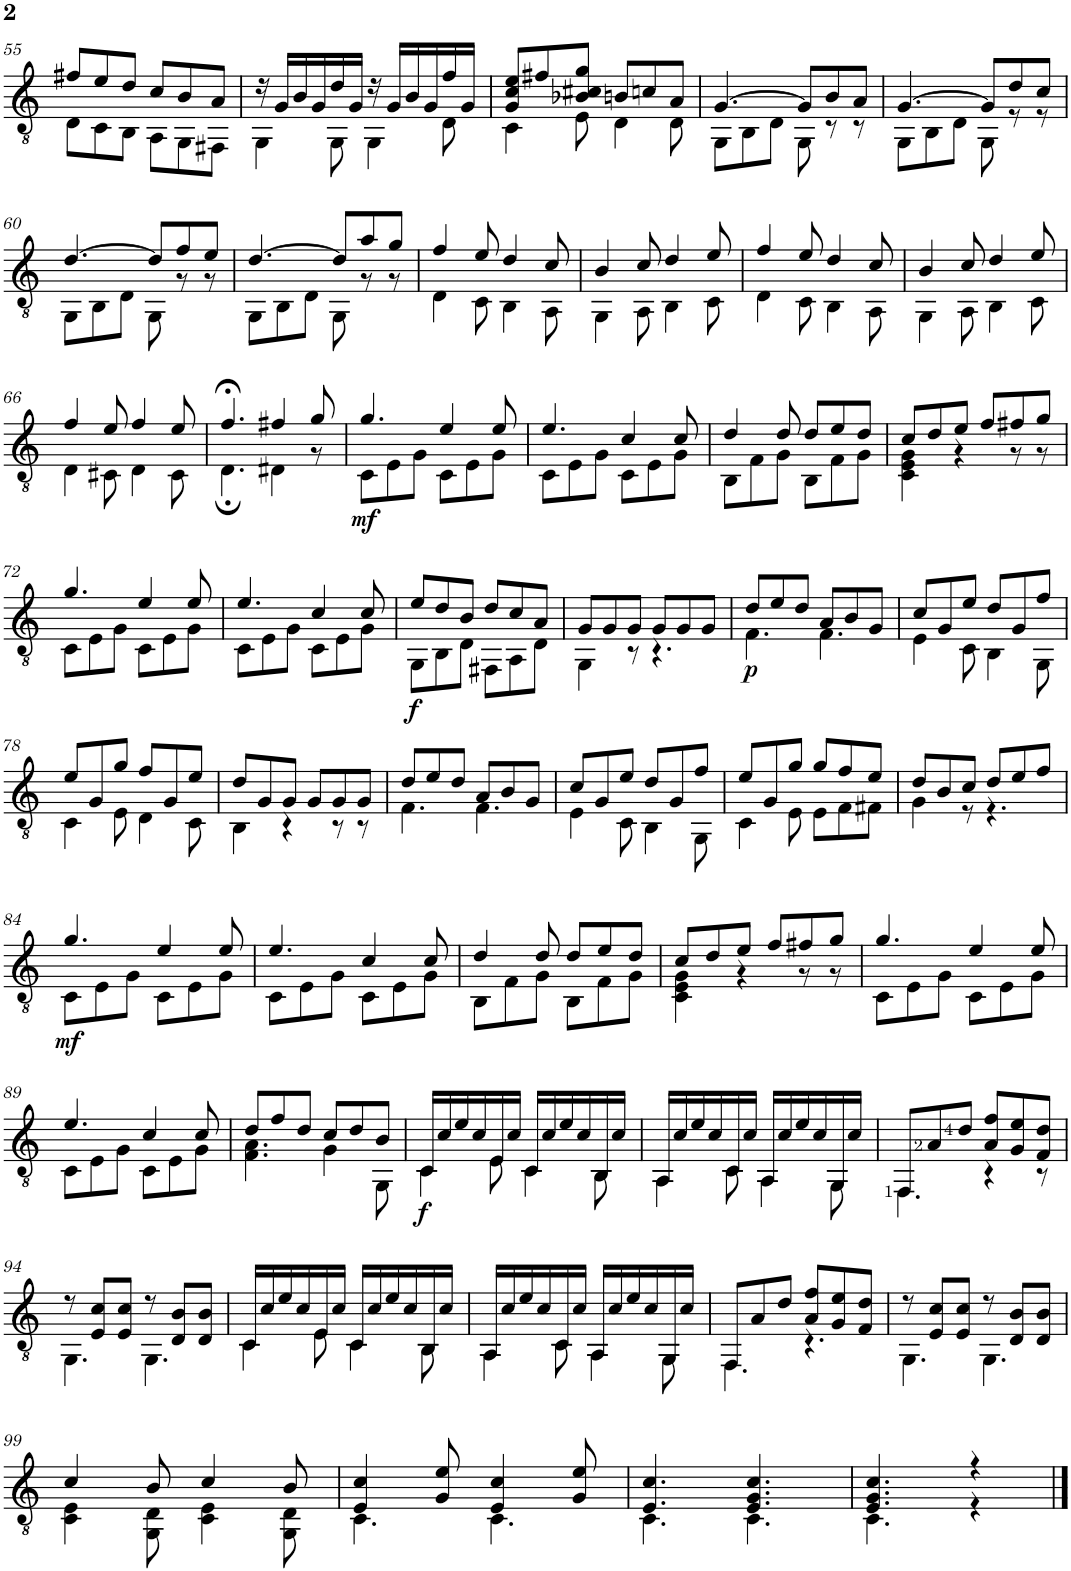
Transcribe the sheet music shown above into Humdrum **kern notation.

**kern	**dynam
*part1	*part1
*staff1	*staff1
*I"Classical Guitar	*
*I'Guit.	*
!!LO:PB:g=z
*clefGv2	*
*k[]	*
*C:	*
*M6/8	*
=55	=55
*^	*
8f#X/L	8D\L	.
8e/	8C\	.
8d/J	8BB\J	.
8c/L	8AA\L	.
8B/	8GG\	.
8A/J	8FF#X\J	.
=56	=56	=56
16r	4GG\	.
16G/LL	.	.
16B/	.	.
16G/	.	.
16d/	8GG\	.
16G/JJ	.	.
16r	4GG\	.
16G/LL	.	.
16B/	.	.
16G/	.	.
16f/	8D\	.
16G/JJ	.	.
=57	=57	=57
8G/ 8c/ 8e/L	4C\	.
8f#X/	.	.
8B-X/ 8c#X/ 8g/J	8E\	.
8Bn/L	4D\	.
8cn/	.	.
8A/J	8D\	.
=58	=58	=58
[4.G/	8GG\L	.
.	8BB\	.
.	8D\J	.
8G/L]	8GG\	.
8B/	8r	.
8A/J	8r	.
=59	=59	=59
[>4.G/	8GG\L	.
.	8BB\	.
.	8D\J	.
8G/L]	8GG\	.
8d/	8r	.
8c/J	8r	.
!!LO:LB:g=z	!!
=60	=60	=60
[>4.d/	8GG\L	.
.	8BB\	.
.	8D\J	.
8d/L]	8GG\	.
8f/	8r	.
8e/J	8r	.
=61	=61	=61
[>4.d/	8GG\L	.
.	8BB\	.
.	8D\J	.
8d/L]	8GG\	.
8a/	8r	.
8g/J	8r	.
=62	=62	=62
4f/	4D\	.
8e/	8C\	.
4d/	4BB\	.
8c/	8AA\	.
=63	=63	=63
4B/	4GG\	.
8c/	8AA\	.
4d/	4BB\	.
8e/	8C\	.
=64	=64	=64
4f/	4D\	.
8e/	8C\	.
4d/	4BB\	.
8c/	8AA\	.
=65	=65	=65
4B/	4GG\	.
8c/	8AA\	.
4d/	4BB\	.
8e/	8C\	.
!!LO:LB:g=z	!!
=66	=66	=66
4f/	4D\	.
8e/	8C#X\	.
4f/	4D\	.
8e/	8C#\	.
=67	=67	=67
4.f;</	4.D;\	.
4f#X/	4D#X\	.
8g/	8r	.
=68	=68	=68
!	!	!LO:DY:b
4.g/	8C\L	mf
.	8E\	.
.	8G\J	.
4e/	8C\L	.
.	8E\	.
8e/	8G\J	.
=69	=69	=69
4.e/	8C\L	.
.	8E\	.
.	8G\J	.
4c/	8C\L	.
.	8E\	.
8c/	8G\J	.
=70	=70	=70
4d/	8BB\L	.
.	8F\	.
8d/	8G\J	.
8d/L	8BB\L	.
8e/	8F\	.
8d/J	8G\J	.
=71	=71	=71
8c/L	4C\ 4E\ 4G\	.
8d/	.	.
8e/J	4r	.
8f/L	.	.
8f#X/	8r	.
8g/J	8r	.
!!LO:LB:g=z	!!
=72	=72	=72
4.g/	8C\L	.
.	8E\	.
.	8G\J	.
4e/	8C\L	.
.	8E\	.
8e/	8G\J	.
=73	=73	=73
4.e/	8C\L	.
.	8E\	.
.	8G\J	.
4c/	8C\L	.
.	8E\	.
8c/	8G\J	.
=74	=74	=74
!	!	!LO:DY:b
8e/L	8GG\L	f
8d/	8BB\	.
8B/J	8D\J	.
8d/L	8FF#X\L	.
8c/	8AA\	.
8A/J	8D\J	.
=75	=75	=75
8G/L	4GG\	.
8G/	.	.
8G/J	8r	.
8G/L	4.r	.
8G/	.	.
8G/J	.	.
=76	=76	=76
!	!	!LO:DY:b
8d/L	4.F\	p
8e/	.	.
8d/J	.	.
8A/L	4.F\	.
8B/	.	.
8G/J	.	.
=77	=77	=77
8c/L	4E\	.
8G/	.	.
8e/J	8C\	.
8d/L	4BB\	.
8G/	.	.
8f/J	8GG\	.
!!LO:LB:g=z	!!
=78	=78	=78
8e/L	4C\	.
8G/	.	.
8g/J	8E\	.
8f/L	4D\	.
8G/	.	.
8e/J	8C\	.
=79	=79	=79
8d/L	4BB\	.
8G/	.	.
8G/J	4r	.
8G/L	.	.
8G/	8r	.
8G/J	8r	.
=80	=80	=80
8d/L	4.F\	.
8e/	.	.
8d/J	.	.
8A/L	4.F\	.
8B/	.	.
8G/J	.	.
=81	=81	=81
8c/L	4E\	.
8G/	.	.
8e/J	8C\	.
8d/L	4BB\	.
8G/	.	.
8f/J	8GG\	.
=82	=82	=82
8e/L	4C\	.
8G/	.	.
8g/J	8E\	.
8g/L	8E\L	.
8f/	8F\	.
8e/J	8F#X\J	.
=83	=83	=83
8d/L	4G\	.
8B/	.	.
8c/J	8r	.
8d/L	4.r	.
8e/	.	.
8f/J	.	.
!!LO:LB:g=z	!!
=84	=84	=84
!	!	!LO:DY:b
4.g/	8C\L	mf
.	8E\	.
.	8G\J	.
4e/	8C\L	.
.	8E\	.
8e/	8G\J	.
=85	=85	=85
4.e/	8C\L	.
.	8E\	.
.	8G\J	.
4c/	8C\L	.
.	8E\	.
8c/	8G\J	.
=86	=86	=86
4d/	8BB\L	.
.	8F\	.
8d/	8G\J	.
8d/L	8BB\L	.
8e/	8F\	.
8d/J	8G\J	.
=87	=87	=87
8c/L	4C\ 4E\ 4G\	.
8d/	.	.
8e/J	4r	.
8f/L	.	.
8f#X/	8r	.
8g/J	8r	.
=88	=88	=88
4.g/	8C\L	.
.	8E\	.
.	8G\J	.
4e/	8C\L	.
.	8E\	.
8e/	8G\J	.
!!LO:LB:g=z	!!
=89	=89	=89
4.e/	8C\L	.
.	8E\	.
.	8G\J	.
4c/	8C\L	.
.	8E\	.
8c/	8G\J	.
=90	=90	=90
8d/L	4.F\ 4.A\	.
8f/	.	.
8d/J	.	.
8c/L	4G\	.
8d/	.	.
8B/J	8GG\	.
=91	=91	=91
!	!	!LO:DY:b
16C/LL	4C\	f
16c/	.	.
16e/	.	.
16c/	.	.
16E/	8E\	.
16c/JJ	.	.
16C/LL	4C\	.
16c/	.	.
16e/	.	.
16c/	.	.
16BB/	8BB\	.
16c/JJ	.	.
=92	=92	=92
16AA/LL	4AA\	.
16c/	.	.
16e/	.	.
16c/	.	.
16C/	8C\	.
16c/JJ	.	.
16AA/LL	4AA\	.
16c/	.	.
16e/	.	.
16c/	.	.
16GG/	8GG\	.
16c/JJ	.	.
=93	=93	=93
8FF/L	4.FF\	.
8A/	.	.
8d/J	.	.
8A/ 8f/L	4r	.
8G/ 8e/	.	.
8F/ 8d/J	8r	.
!!LO:LB:g=z	!!
=94	=94	=94
8r	4.GG\	.
8E/ 8c/L	.	.
8E/ 8c/J	.	.
8r	4.GG\	.
8D/ 8B/L	.	.
8D/ 8B/J	.	.
=95	=95	=95
16C/LL	4C\	.
16c/	.	.
16e/	.	.
16c/	.	.
16E/	8E\	.
16c/JJ	.	.
16C/LL	4C\	.
16c/	.	.
16e/	.	.
16c/	.	.
16BB/	8BB\	.
16c/JJ	.	.
=96	=96	=96
16AA/LL	4AA\	.
16c/	.	.
16e/	.	.
16c/	.	.
16C/	8C\	.
16c/JJ	.	.
16AA/LL	4AA\	.
16c/	.	.
16e/	.	.
16c/	.	.
16GG/	8GG\	.
16c/JJ	.	.
=97	=97	=97
8FF/L	4.FF\	.
8A/	.	.
8d/J	.	.
8A/ 8f/L	4.r	.
8G/ 8e/	.	.
8F/ 8d/J	.	.
=98	=98	=98
8r	4.GG\	.
8E/ 8c/L	.	.
8E/ 8c/J	.	.
8r	4.GG\	.
8D/ 8B/L	.	.
8D/ 8B/J	.	.
!!LO:LB:g=z	!!
=99	=99	=99
4c/	4C\ 4E\	.
8B/	8GG\ 8D\	.
4c/	4C\ 4E\	.
8B/	8GG\ 8D\	.
=100	=100	=100
4E/ 4c/	4.C\	.
8G/ 8e/	.	.
4E/ 4c/	4.C\	.
8G/ 8e/	.	.
=101	=101	=101
4.E/ 4.c/	4.C\	.
4.E/ 4.G/ 4.c/	4.C\	.
=102	=102	=102
4.E/ 4.G/ 4.c/	4.C\	.
4r	4r	.
*v	*v	*
==	==
*-	*-
